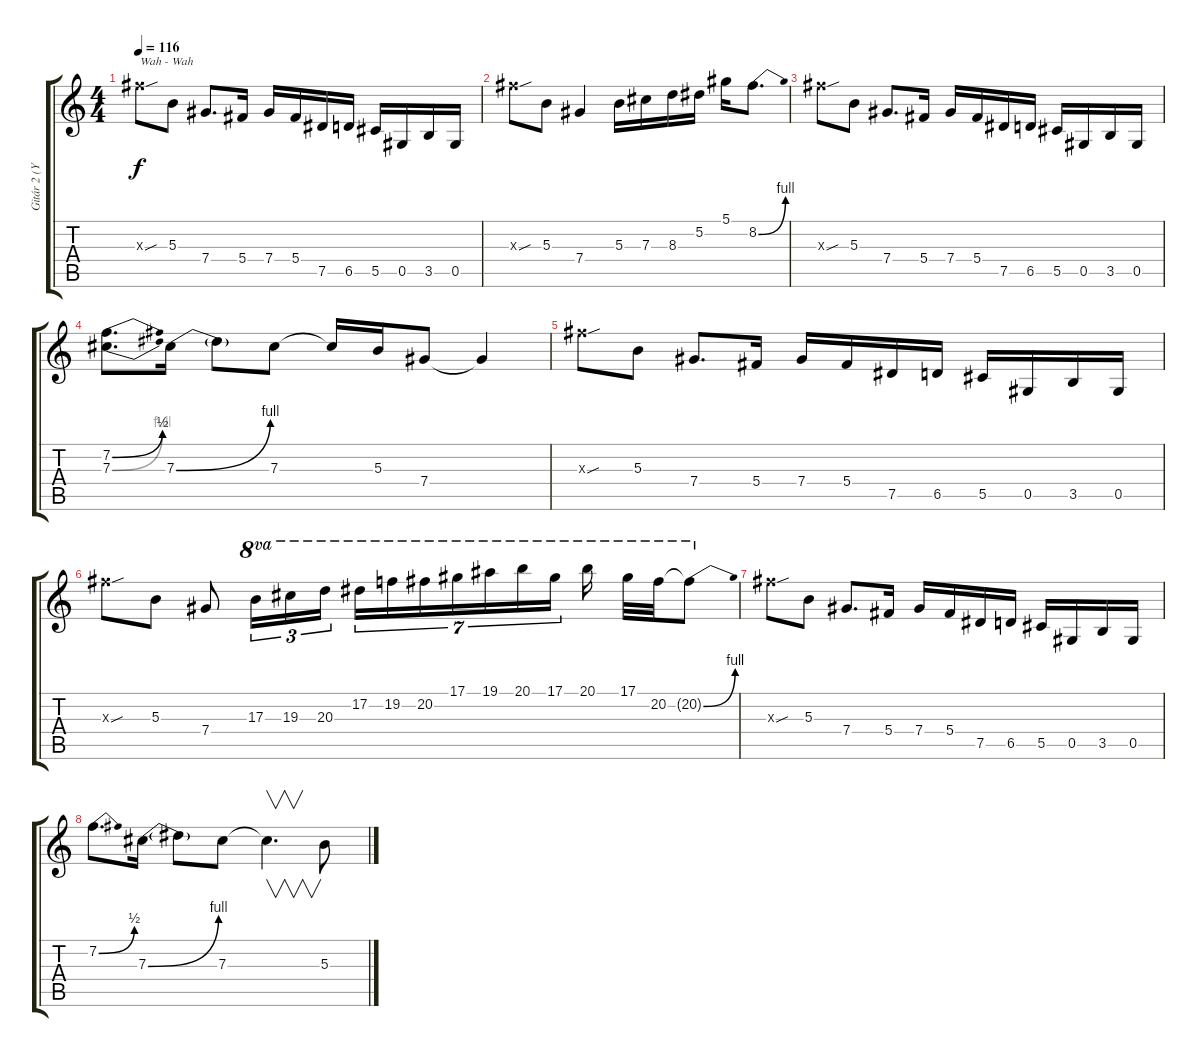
\track ("Gitár 2 (Yngwie Malmsteen)" "Gitár 2 (Y") {instrument distortionguitar}
\staff {score tabs}
\tuning (Eb4 Bb3 Gb3 Db3 Ab2 Eb2) {hide}
\ts (4 4)
\tempo 116
\clef g2
\ks c
12.3{sou x}.8{txt "Wah - Wah" dy f instrument distortionguitar} 5.3.8 7.4.8{d} 5.4.16 7.4.16 5.4.16 7.5.16 6.5.16 5.5.16 0.5.16 3.5.16 0.5.16 |
12.3{sou x}.8 5.3.8 7.4.4 5.3.16 7.3.16 8.3.16 5.2.16 5.1.16 8.2{be (bend 0 0 60 4)}.8{d} |
12.3{sou x}.8 5.3.8 7.4.8{d} 5.4.16 7.4.16 5.4.16 7.5.16 6.5.16 5.5.16 0.5.16 3.5.16 0.5.16 |
(7.2{be (bend 0 0 60 2)} 7.3{be (bend 0 0 60 4)}).8{d} 7.3{be (bend 0 0 60 4)}.16 7.3{t}.8 7.3.8 7.3{t}.16 5.3.16 7.4.8 7.4{t}.4 |
12.3{sou x}.8 5.3.8 7.4.8{d} 5.4.16 7.4.16 5.4.16 7.5.16 6.5.16 5.5.16 0.5.16 3.5.16 0.5.16 |
12.3{sou x}.8 5.3.8 7.4.8 17.3.16{tu (3 2) ot 8va} 19.3.16{tu (3 2) ot 8va} 20.3.16{tu (3 2) ot 8va} 17.2.16{tu (7 4) ot 8va} 19.2.16{tu (7 4) ot 8va} 20.2.16{tu (7 4) ot 8va} 17.1.16{tu (7 4) ot 8va} 19.1.16{tu (7 4) ot 8va} 20.1.16{tu (7 4) ot 8va} 17.1.16{tu (7 4) ot 8va} 20.1.16{ot 8va} 17.1.32{ot 8va} 20.2.32{ot 8va} 20.2{be (bend 0 0 60 4) t}.8{ot 8va} |
12.3{sou x}.8 5.3.8 7.4.8{d} 5.4.16 7.4.16 5.4.16 7.5.16 6.5.16 5.5.16 0.5.16 3.5.16 0.5.16 |
7.2{be (bend 0 0 60 2)}.8{d} 7.3{be (bend 0 0 60 4)}.16 7.3{t}.8 7.3.8 7.3{t}.4{v d} 5.3.8
